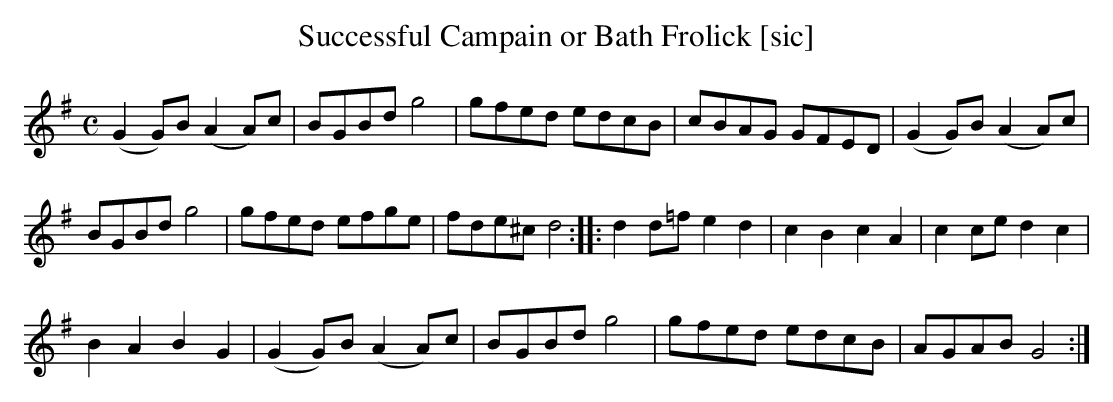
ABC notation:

X:1
T:Successful Campain or Bath Frolick [sic]
M:C
L:1/8
K:G
(G2 G)B (A2 A)c | BGBd g4 | gfed edcB | cBAG GFED | (G2 G)B (A2 A)c |
BGBd g4 | gfed efge | fde^c d4::d2 d=f e2 d2 | c2B2c2A2 | c2 ce d2c2 |
B2A2B2G2 | (G2 G)B (A2 A)c | BGBd g4 | gfed edcB | AGAB G4 :|
